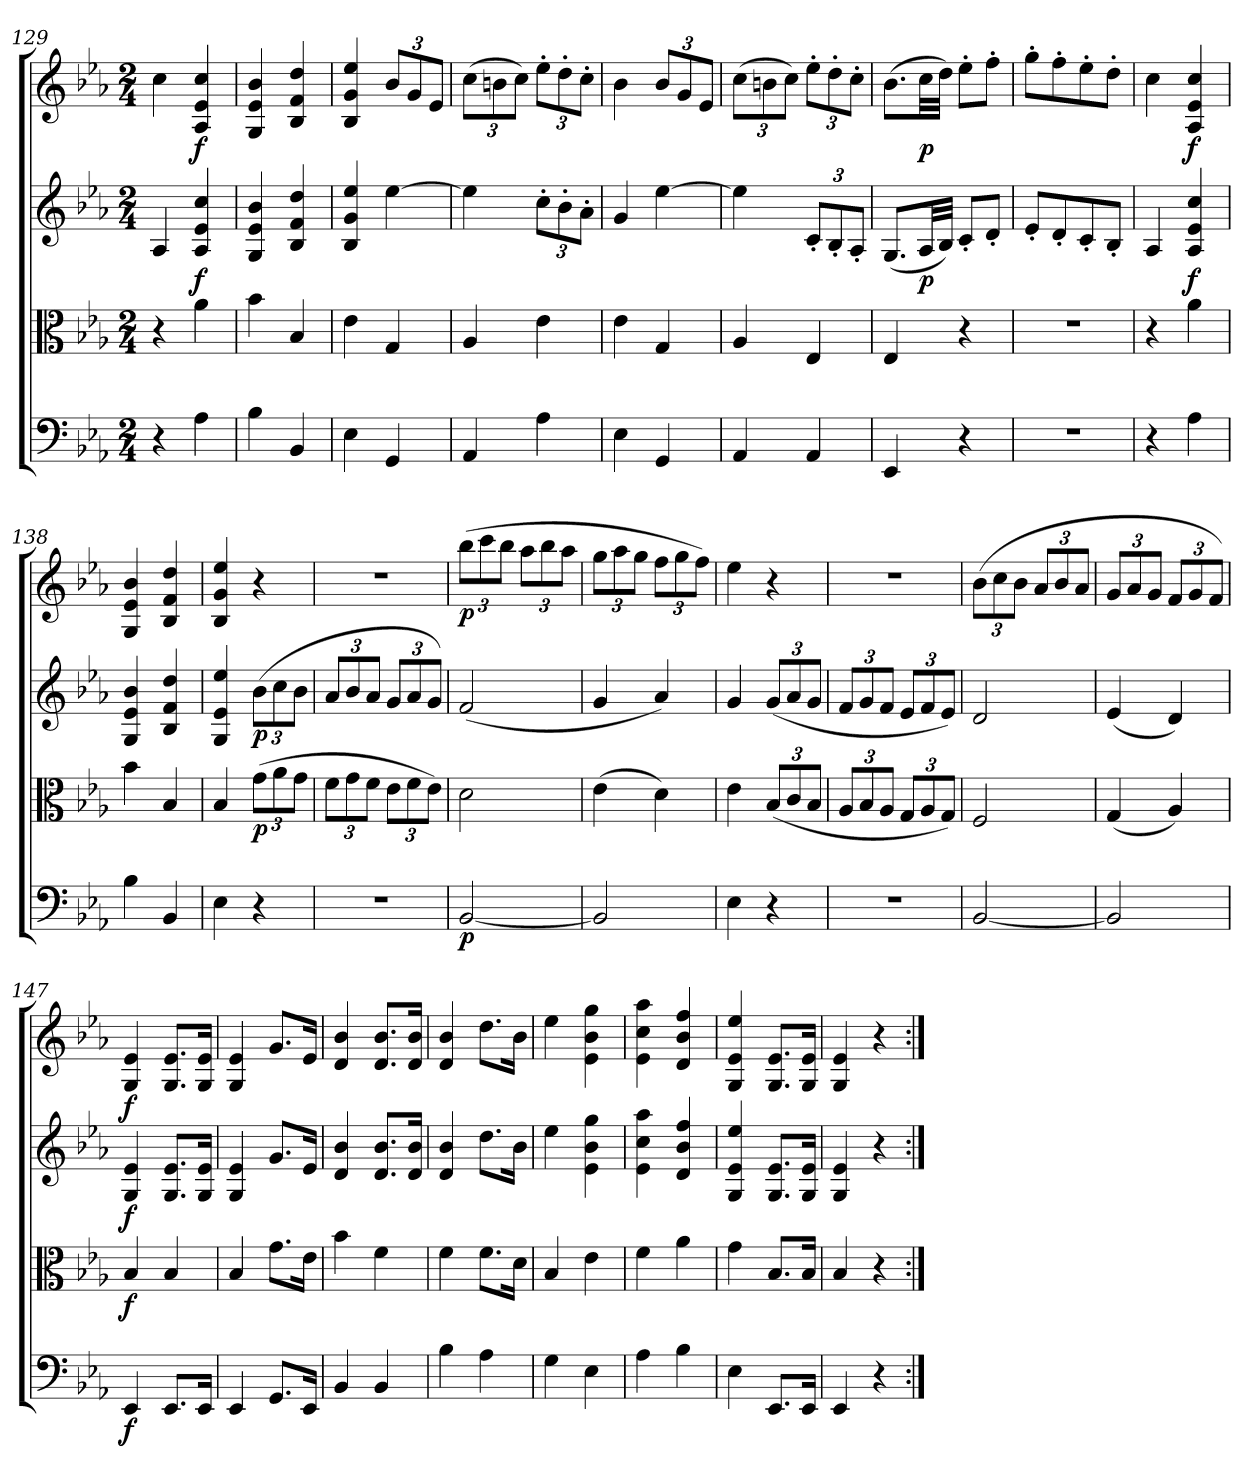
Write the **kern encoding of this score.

**kern	**dynam	**kern	**dynam	**kern	**dynam	**kern	**dynam
*part4	*part4	*part3	*part3	*part2	*part2	*part1	*part1
*staff4	*staff4	*staff3	*staff3	*staff2	*staff2	*staff1	*staff1
*clefF4	*	*clefC3	*	*clefG2	*	*clefG2	*
*k[b-e-a-]	*	*k[b-e-a-]	*	*k[b-e-a-]	*	*k[b-e-a-]	*
*E-:	*	*E-:	*	*E-:	*	*E-:	*
*M2/4	*	*M2/4	*	*M2/4	*	*M2/4	*
=129	=129	=129	=129	=129	=129	=129	=129
4r	.	4r	.	4A-/	.	4cc\	.
4A-\	.	4a-\	.	4A-/ 4e-/ 4cc/	f	4A-/ 4e-/ 4cc/	f
=130	=130	=130	=130	=130	=130	=130	=130
4B-\	.	4b-\	.	4G/ 4e-/ 4b-/	.	4G/ 4e-/ 4b-/	.
4BB-/	.	4B-/	.	4B-/ 4f/ 4dd/	.	4B-/ 4f/ 4dd/	.
=131	=131	=131	=131	=131	=131	=131	=131
4E-\	.	4e-\	.	4B-/ 4g/ 4ee-/	.	4B-/ 4g/ 4ee-/	.
4GG/	.	4G/	.	[4ee-\	.	12b-/L	.
.	.	.	.	.	.	12g/	.
.	.	.	.	.	.	12e-/J	.
=132	=132	=132	=132	=132	=132	=132	=132
4AA-/	.	4A-/	.	4ee-\]	.	(12cc\L	.
.	.	.	.	.	.	12bn\	.
.	.	.	.	.	.	12cc\J)	.
4A-\	.	4e-\	.	12cc'\L	.	12ee-'\L	.
.	.	.	.	12b-'\	.	12dd'\	.
.	.	.	.	12a-'\J	.	12cc'\J	.
=133	=133	=133	=133	=133	=133	=133	=133
4E-\	.	4e-\	.	4g/	.	4b-\	.
4GG/	.	4G/	.	[4ee-\	.	12b-/L	.
.	.	.	.	.	.	12g/	.
.	.	.	.	.	.	12e-/J	.
=134	=134	=134	=134	=134	=134	=134	=134
4AA-/	.	4A-/	.	4ee-\]	.	(12cc\L	.
.	.	.	.	.	.	12bn\	.
.	.	.	.	.	.	12cc\J)	.
4AA-/	.	4E-/	.	12c'/L	.	12ee-'\L	.
.	.	.	.	12B-'/	.	12dd'\	.
.	.	.	.	12A-'/J	.	12cc'\J	.
=135	=135	=135	=135	=135	=135	=135	=135
4EE-/	.	4E-/	.	(8.G/L	.	(8.b-\L	.
.	.	.	.	32A-/LL	p	32cc\LL	p
.	.	.	.	32B-/JJJ)	.	32dd\JJJ)	.
4r	.	4r	.	8c'/L	.	8ee-'\L	.
.	.	.	.	8d'/J	.	8ff'\J	.
=136	=136	=136	=136	=136	=136	=136	=136
2r	.	2r	.	8e-'/L	.	8gg'\L	.
.	.	.	.	8d'/	.	8ff'\	.
.	.	.	.	8c'/	.	8ee-'\	.
.	.	.	.	8B-'/J	.	8dd'\J	.
=137	=137	=137	=137	=137	=137	=137	=137
4r	.	4r	.	4A-/	.	4cc\	.
4A-\	.	4a-\	.	4A-/ 4e-/ 4cc/	f	4A-/ 4e-/ 4cc/	f
=138	=138	=138	=138	=138	=138	=138	=138
4B-\	.	4b-\	.	4G/ 4e-/ 4b-/	.	4G/ 4e-/ 4b-/	.
4BB-/	.	4B-/	.	4B-/ 4f/ 4dd/	.	4B-/ 4f/ 4dd/	.
=139	=139	=139	=139	=139	=139	=139	=139
4E-\	.	4B-/	.	4G/ 4e-/ 4ee-/	.	4B-/ 4g/ 4ee-/	.
4r	.	(12g\L	p	(12b-\L	p	4r	.
.	.	12a-\	.	12cc\	.	.	.
.	.	12g\J	.	12b-\J	.	.	.
=140	=140	=140	=140	=140	=140	=140	=140
2r	.	12f\L	.	12a-/L	.	2r	.
.	.	12g\	.	12b-/	.	.	.
.	.	12f\J	.	12a-/J	.	.	.
.	.	12e-\L	.	12g/L	.	.	.
.	.	12f\	.	12a-/	.	.	.
.	.	12e-\J)	.	12g/J)	.	.	.
=141	=141	=141	=141	=141	=141	=141	=141
[2BB-/	p	2d\	.	(2f/	.	(12bb-\L	p
.	.	.	.	.	.	12ccc\	.
.	.	.	.	.	.	12bb-\J	.
.	.	.	.	.	.	12aa-\L	.
.	.	.	.	.	.	12bb-\	.
.	.	.	.	.	.	12aa-\J	.
=142	=142	=142	=142	=142	=142	=142	=142
2BB-/]	.	(4e-\	.	4g/	.	12gg\L	.
.	.	.	.	.	.	12aa-\	.
.	.	.	.	.	.	12gg\J	.
.	.	4d\)	.	4a-/)	.	12ff\L	.
.	.	.	.	.	.	12gg\	.
.	.	.	.	.	.	12ff\J)	.
=143	=143	=143	=143	=143	=143	=143	=143
4E-\	.	4e-\	.	4g/	.	4ee-\	.
4r	.	(12B-/L	.	(12g/L	.	4r	.
.	.	12c/	.	12a-/	.	.	.
.	.	12B-/J	.	12g/J	.	.	.
=144	=144	=144	=144	=144	=144	=144	=144
2r	.	12A-/L	.	12f/L	.	2r	.
.	.	12B-/	.	12g/	.	.	.
.	.	12A-/J	.	12f/J	.	.	.
.	.	12G/L	.	12e-/L	.	.	.
.	.	12A-/	.	12f/	.	.	.
.	.	12G/J)	.	12e-/J)	.	.	.
=145	=145	=145	=145	=145	=145	=145	=145
[2BB-/	.	2F/	.	2d/	.	(12b-\L	.
.	.	.	.	.	.	12cc\	.
.	.	.	.	.	.	12b-\J	.
.	.	.	.	.	.	12a-/L	.
.	.	.	.	.	.	12b-/	.
.	.	.	.	.	.	12a-/J	.
=146	=146	=146	=146	=146	=146	=146	=146
2BB-/]	.	(4G/	.	(4e-/	.	12g/L	.
.	.	.	.	.	.	12a-/	.
.	.	.	.	.	.	12g/J	.
.	.	4A-/)	.	4d/)	.	12f/L	.
.	.	.	.	.	.	12g/	.
.	.	.	.	.	.	12f/J)	.
=147	=147	=147	=147	=147	=147	=147	=147
4EE-/	f	4B-/	f	4G/ 4e-/	f	4G/ 4e-/	f
8.EE-/L	.	4B-/	.	8.G/ 8.e-/L	.	8.G/ 8.e-/L	.
16EE-/Jk	.	.	.	16G/ 16e-/Jk	.	16G/ 16e-/Jk	.
=148	=148	=148	=148	=148	=148	=148	=148
4EE-/	.	4B-/	.	4G/ 4e-/	.	4G/ 4e-/	.
8.GG/L	.	8.g\L	.	8.g/L	.	8.g/L	.
16EE-/Jk	.	16e-\Jk	.	16e-/Jk	.	16e-/Jk	.
=149	=149	=149	=149	=149	=149	=149	=149
4BB-/	.	4b-\	.	4d/ 4b-/	.	4d/ 4b-/	.
4BB-/	.	4f\	.	8.d/ 8.b-/L	.	8.d/ 8.b-/L	.
.	.	.	.	16d/ 16b-/Jk	.	16d/ 16b-/Jk	.
=150	=150	=150	=150	=150	=150	=150	=150
4B-\	.	4f\	.	4d/ 4b-/	.	4d/ 4b-/	.
4A-\	.	8.f\L	.	8.dd\L	.	8.dd\L	.
.	.	16d\Jk	.	16b-\Jk	.	16b-\Jk	.
=151	=151	=151	=151	=151	=151	=151	=151
4G\	.	4B-/	.	4ee-\	.	4ee-\	.
4E-\	.	4e-\	.	4e-\ 4b-\ 4gg\	.	4e-\ 4b-\ 4gg\	.
=152	=152	=152	=152	=152	=152	=152	=152
4A-\	.	4f\	.	4e-\ 4cc\ 4aa-\	.	4e-\ 4cc\ 4aa-\	.
4B-\	.	4a-\	.	4d/ 4b-/ 4ff/	.	4d/ 4b-/ 4ff/	.
=153	=153	=153	=153	=153	=153	=153	=153
4E-\	.	4g\	.	4G/ 4e-/ 4ee-/	.	4G/ 4e-/ 4ee-/	.
8.EE-/L	.	8.B-/L	.	8.G/ 8.e-/L	.	8.G/ 8.e-/L	.
16EE-/Jk	.	16B-/Jk	.	16G/ 16e-/Jk	.	16G/ 16e-/Jk	.
=154	=154	=154	=154	=154	=154	=154	=154
4EE-/	.	4B-/	.	4G/ 4e-/	.	4G/ 4e-/	.
4r	.	4r	.	4r	.	4r	.
=:|!	=:|!	=:|!	=:|!	=:|!	=:|!	=:|!	=:|!
*-	*-	*-	*-	*-	*-	*-	*-
